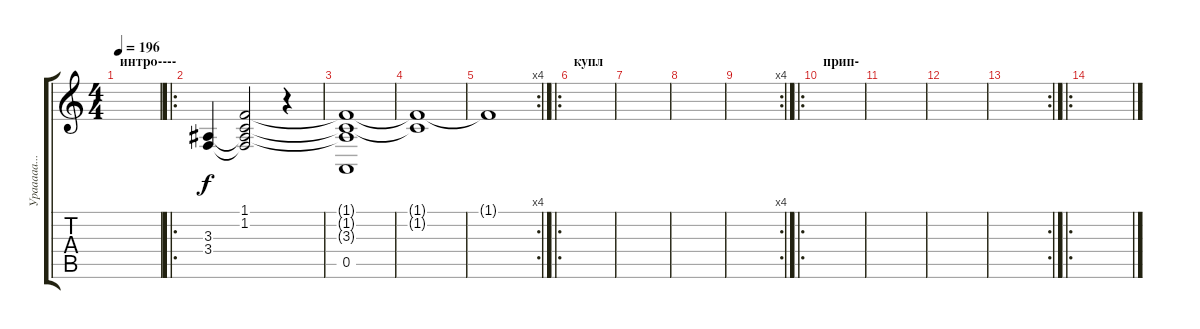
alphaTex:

\track ("Урааааа...." "Урааааа...") {instrument applause}
\staff {score tabs}
\tuning (E4 B3 G3 D3 A2 E2) {hide}
\ts (4 4)
\section ("" "интро----")
\tempo 196
\clef g2
\ks c
|
\ro
(3.3 3.4).4 (1.1 1.2 3.3{t} 3.4{t}).2 r.4 |
(1.1{t} 1.2{t} 3.3{t} 0.5).1 |
(1.1{t} 1.2{t}).1 |
\rc 4
1.1{t}.1 |
\ro
\section ("" "купл")
|
|
|
\rc 4
|
\ro
\section ("" "прип-")
|
|
|
\rc 2
|
\ro
